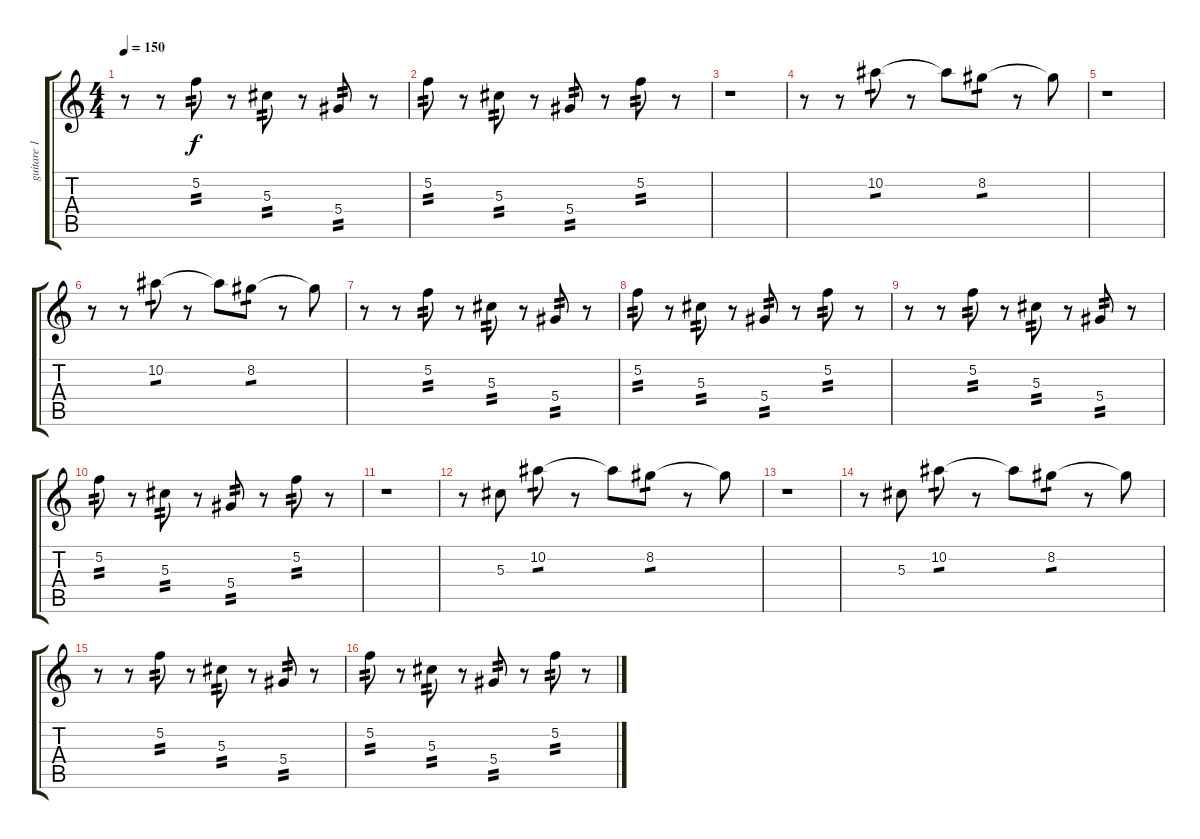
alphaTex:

\track ("guitare 1" "guitare 1") {instrument overdrivenguitar}
\staff {score tabs}
\tuning (F4 C4 Ab3 Eb3 Bb2 Eb2) {hide}
\ts (4 4)
\tempo 150
\clef g2
\ks c
r.8{dy f} r.8 5.2.8{tp 2} r.8 5.3.8{tp 2} r.8 5.4.8{tp 2} r.8 |
5.2.8{tp 2} r.8 5.3.8{tp 2} r.8 5.4.8{tp 2} r.8 5.2.8{tp 2} r.8 |
r.1 |
r.8 r.8 10.2.8{tp 1} r.8 10.2{t}.8 8.2.8{tp 1} r.8 8.2{t}.8 |
r.1 |
r.8 r.8 10.2.8{tp 1} r.8 10.2{t}.8 8.2.8{tp 1} r.8 8.2{t}.8 |
r.8 r.8 5.2.8{tp 2} r.8 5.3.8{tp 2} r.8 5.4.8{tp 2} r.8 |
5.2.8{tp 2} r.8 5.3.8{tp 2} r.8 5.4.8{tp 2} r.8 5.2.8{tp 2} r.8 |
r.8 r.8 5.2.8{tp 2} r.8 5.3.8{tp 2} r.8 5.4.8{tp 2} r.8 |
5.2.8{tp 2} r.8 5.3.8{tp 2} r.8 5.4.8{tp 2} r.8 5.2.8{tp 2} r.8 |
r.1 |
r.8 5.3.8 10.2.8{tp 1} r.8 10.2{t}.8 8.2.8{tp 1} r.8 8.2{t}.8 |
r.1 |
r.8 5.3.8 10.2.8{tp 1} r.8 10.2{t}.8 8.2.8{tp 1} r.8 8.2{t}.8 |
r.8 r.8 5.2.8{tp 2} r.8 5.3.8{tp 2} r.8 5.4.8{tp 2} r.8 |
5.2.8{tp 2} r.8 5.3.8{tp 2} r.8 5.4.8{tp 2} r.8 5.2.8{tp 2} r.8
